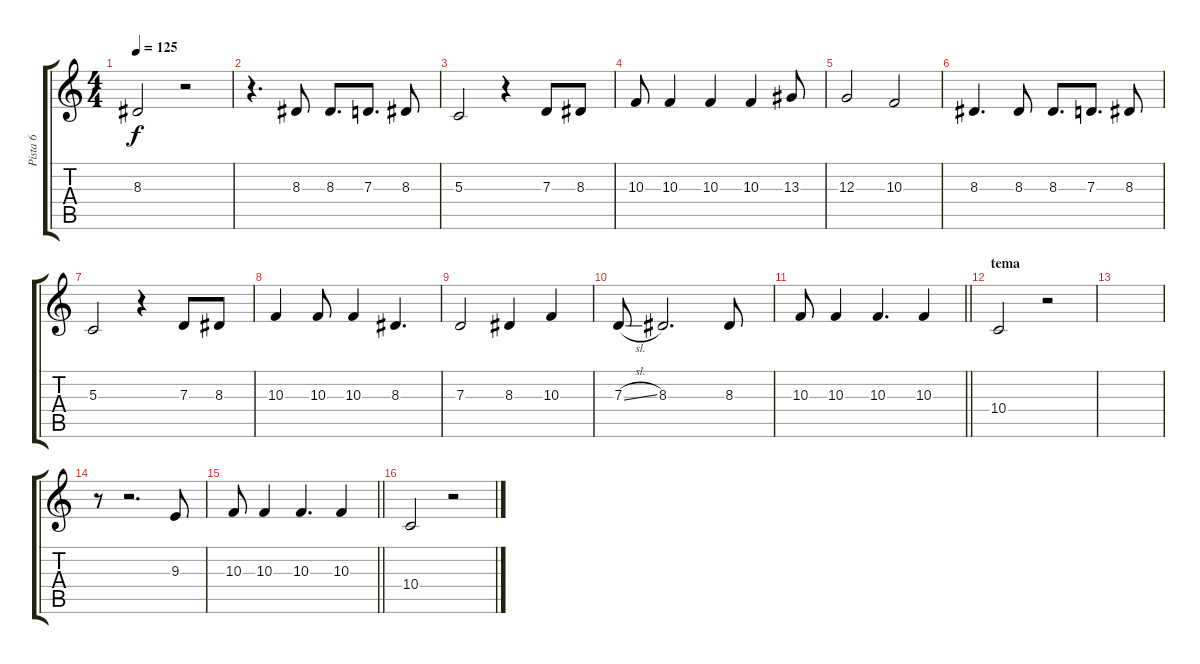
\track ("Pista 6" "Pista 6") {instrument lead2sawtooth}
\staff {score tabs}
\tuning (E4 B3 G3 D3 A2 E2) {hide}
\ts (4 4)
\tempo 125
\clef g2
\ks c
8.3.2{dy f} r.2 |
r.4{d} 8.3.8 8.3.8{d} 7.3.8{d} 8.3.8 |
5.3.2 r.4 7.3.8 8.3.8 |
10.3.8 10.3.4 10.3.4 10.3.4 13.3.8 |
12.3.2 10.3.2 |
8.3.4{d} 8.3.8 8.3.8{d} 7.3.8{d} 8.3.8 |
5.3.2 r.4 7.3.8 8.3.8 |
10.3.4 10.3.8 10.3.4 8.3.4{d} |
7.3.2 8.3.4 10.3.4 |
7.3{sl}.8 8.3.2{d} 8.3.8 |
\barLineRight lightlight
10.3.8 10.3.4 10.3.4{d} 10.3.4 |
\section ("" "tema")
10.4.2 r.2 |
|
r.8 r.2{d} 9.3.8 |
\barLineRight lightlight
10.3.8 10.3.4 10.3.4{d} 10.3.4 |
10.4.2 r.2
